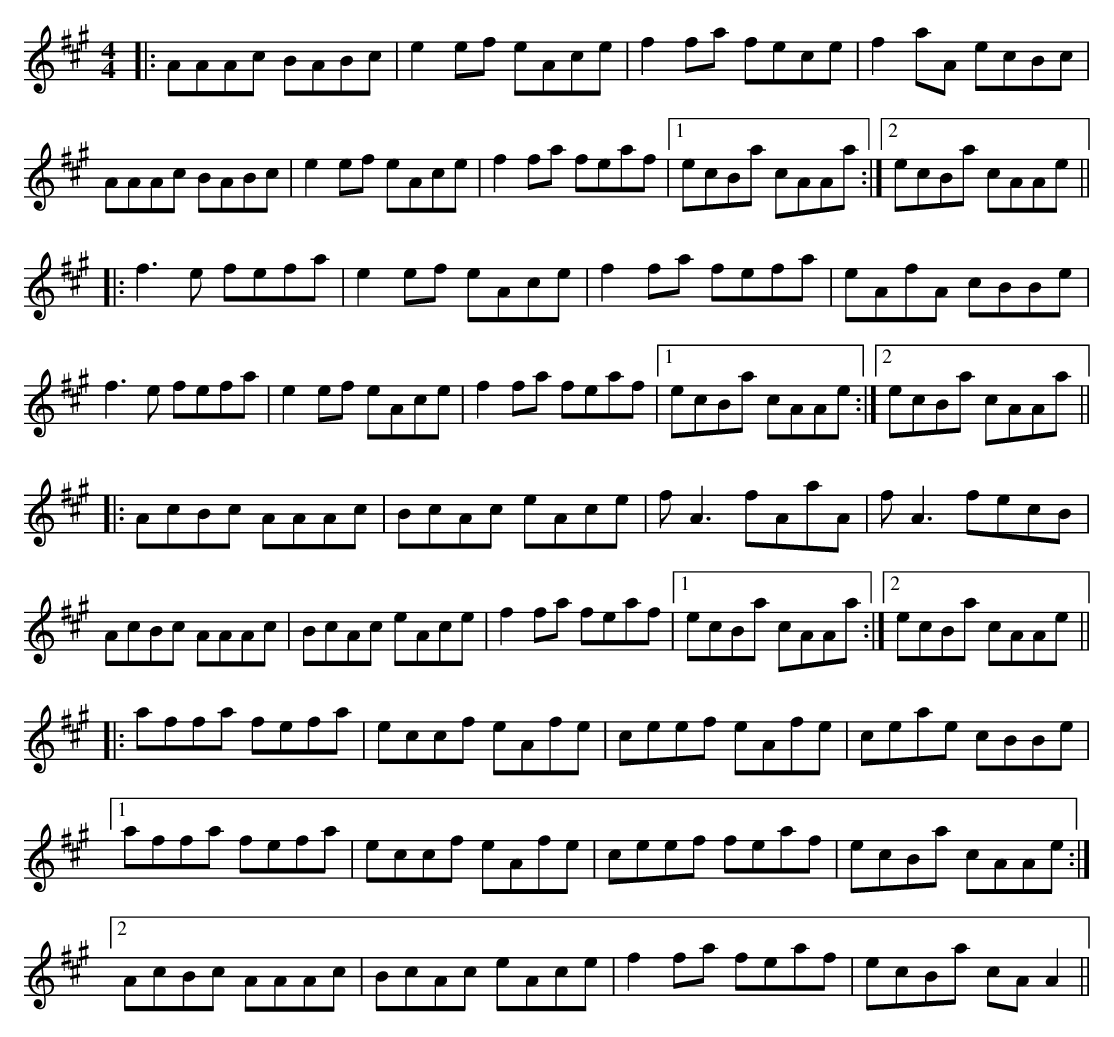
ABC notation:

X:1
M:4/4
K:A
|:AAAc BABc|e2 ef eAce|f2 fa fece|f2 aA ecBc|
AAAc BABc|e2 ef eAce|f2 fa feaf|1 ecBa cAAa:|2 ecBa cAAe||
|:f3 e fefa|e2 ef eAce|f2 fa fefa|eAfA cBBe|
f3 e fefa|e2 ef eAce|f2 fa feaf|1 ecBa cAAe:|2 ecBa cAAa||
|:AcBc AAAc|BcAc eAce|f A3 fAaA|f A3 fecB|
AcBc AAAc|BcAc eAce|f2 fa feaf|1 ecBa cAAa:|2 ecBa cAAe||
|:affa fefa|eccf eAfe|ceef eAfe|ceae cBBe|
[1 affa fefa|eccf eAfe|ceef feaf|ecBa cAAe:|
[2 AcBc AAAc|BcAc eAce|f2 fa feaf|ecBa cA A2||
